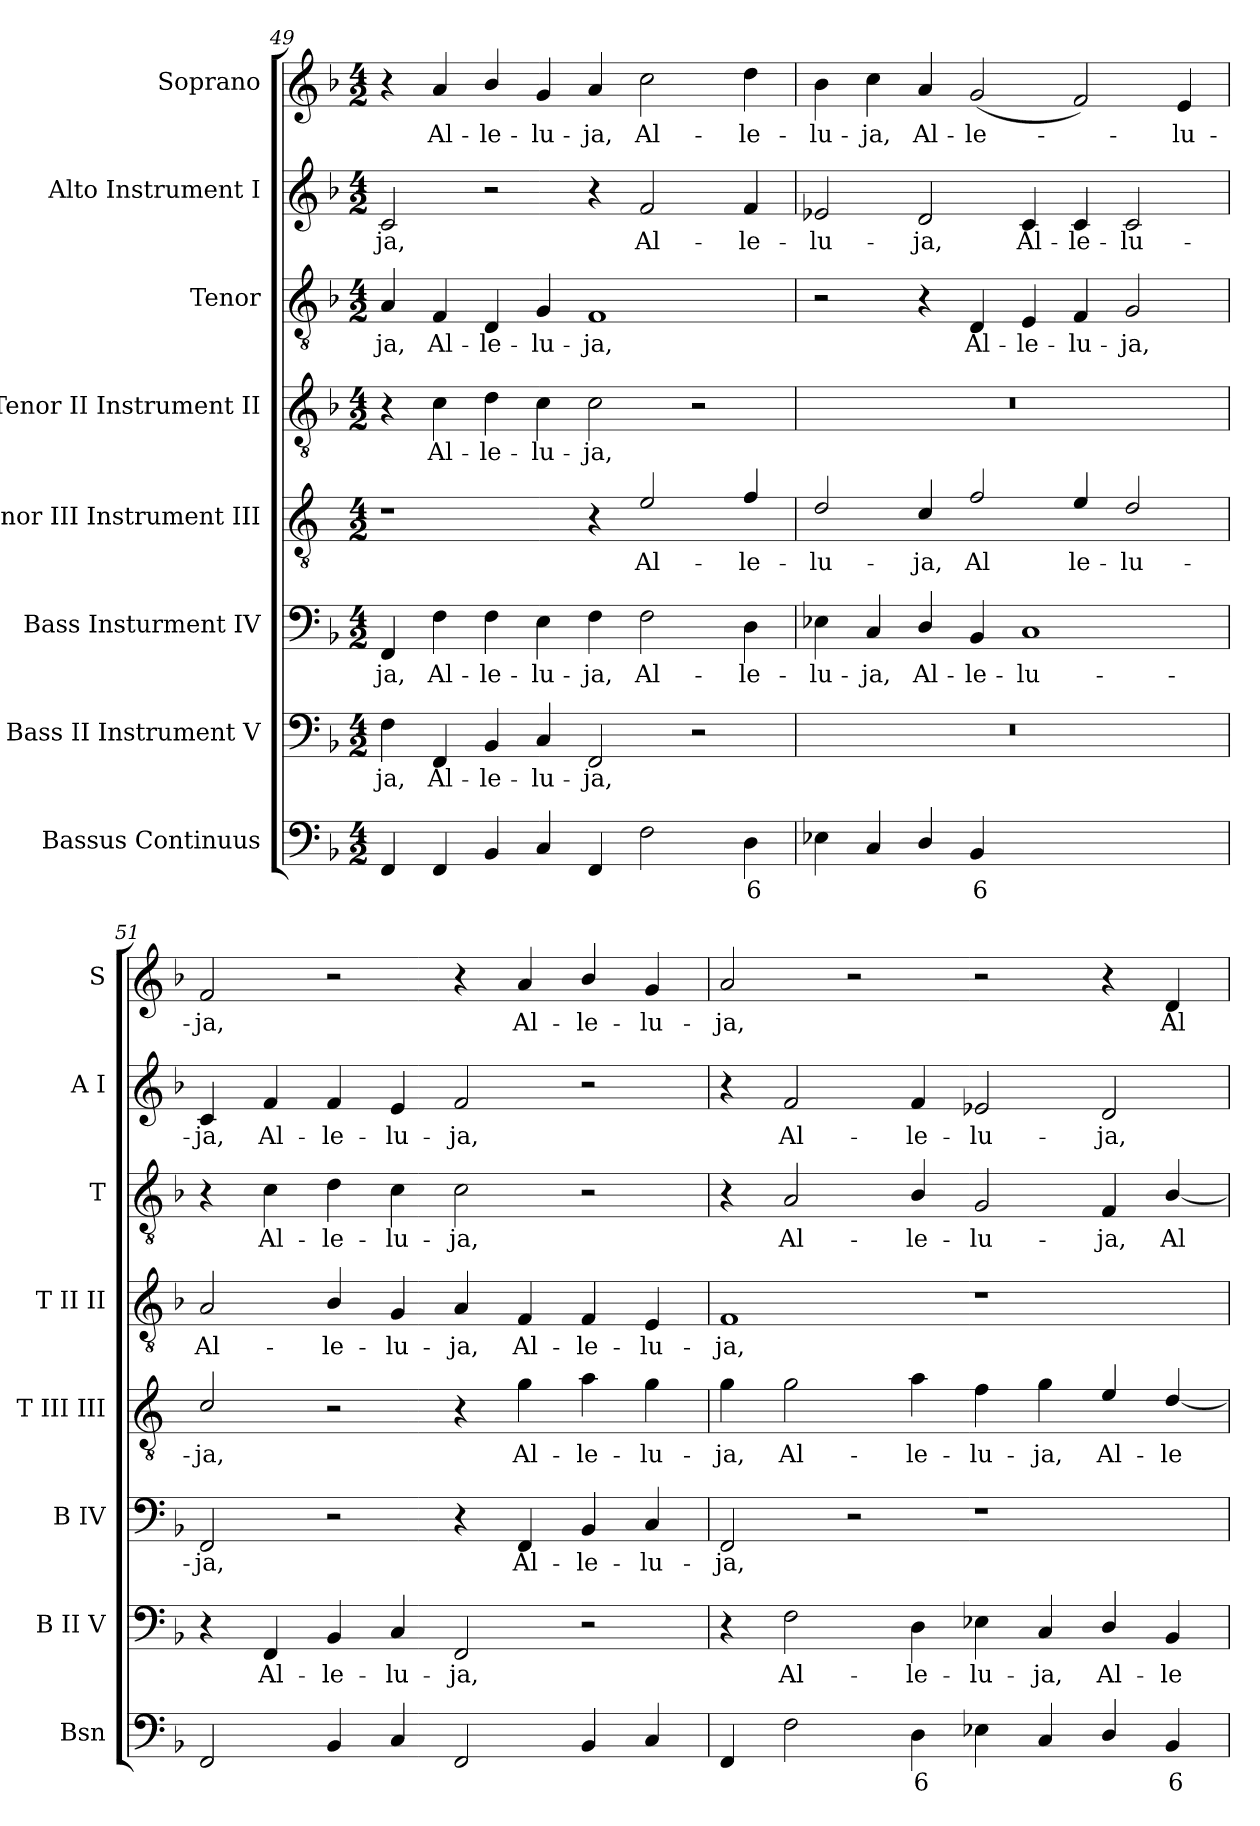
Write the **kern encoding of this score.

**kern	**text	**text	**kern	**text	**kern	**text	**kern	**text	**kern	**text	**kern	**text	**kern	**text	**kern	**text
*part8	*part8	*part8	*part7	*part7	*part6	*part6	*part5	*part5	*part4	*part4	*part3	*part3	*part2	*part2	*part1	*part1
*staff8	*staff8	*staff8	*staff7	*staff7	*staff6	*staff6	*staff5	*staff5	*staff4	*staff4	*staff3	*staff3	*staff2	*staff2	*staff1	*staff1
*I"Bassus Continuus	*	*	*I"Bass II Instrument V	*	*I"Bass Insturment IV	*	*I"Tenor III Instrument III	*	*I"Tenor II Instrument II	*	*I"Tenor	*	*I"Alto Instrument I	*	*I"Soprano	*
*I'Bsn	*	*	*I'B II V	*	*I'B IV	*	*I'T III III	*	*I'T II II	*	*I'T	*	*I'A I	*	*I'S	*
*clefF4	*	*	*clefF4	*	*clefF4	*	*clefGv2	*	*clefGv2	*	*clefGv2	*	*clefG2	*	*clefG2	*
*	*	*	*	*	*	*	*ITrd4c7	*	*	*	*	*	*	*	*	*
*k[b-]	*	*	*k[b-]	*	*k[b-]	*	*k[b-]	*	*k[b-]	*	*k[b-]	*	*k[b-]	*	*k[b-]	*
*F:	*	*	*F:	*	*F:	*	*F:	*	*F:	*	*F:	*	*F:	*	*F:	*
*M4/2	*	*	*M4/2	*	*M4/2	*	*M4/2	*	*M4/2	*	*M4/2	*	*M4/2	*	*M4/2	*
=49	=49	=49	=49	=49	=49	=49	=49	=49	=49	=49	=49	=49	=49	=49	=49	=49
!	!	!	!	!LO:LY:b	!	!LO:LY:b	!	!	!	!	!	!LO:LY:b	!	!LO:LY:b	!	!
4FF/	.	.	4F\	-ja,	4FF/	-ja,	1r	.	4r	.	4A/	-ja,	2c/	-ja,	4r	.
!	!	!	!	!LO:LY:b	!	!LO:LY:b	!	!	!	!LO:LY:b	!	!LO:LY:b	!	!	!	!LO:LY:b
4FF/	.	.	4FF/	Al-	4F\	Al-	.	.	4c\	Al-	4F/	Al-	.	.	4a/	Al-
!	!	!	!	!LO:LY:b	!	!LO:LY:b	!	!	!	!LO:LY:b	!	!LO:LY:b	!	!	!	!LO:LY:b
4BB-/	.	.	4BB-/	-le-	4F\	-le-	.	.	4d\	-le-	4D/	-le-	2r	.	4b-/	-le-
!	!	!	!	!LO:LY:b	!	!LO:LY:b	!	!	!	!LO:LY:b	!	!LO:LY:b	!	!	!	!LO:LY:b
4C/	.	.	4C/	-lu-	4E\	-lu-	.	.	4c\	-lu-	4G/	-lu-	.	.	4g/	-lu-
!	!	!	!	!LO:LY:b	!	!LO:LY:b	!	!	!	!LO:LY:b	!	!LO:LY:b	!	!	!	!LO:LY:b
4FF/	.	.	2FF/	-ja,	4F\	-ja,	4r	.	2c\	-ja,	1F	-ja,	4r	.	4a/	-ja,
!	!	!	!	!	!	!LO:LY:b	!	!LO:LY:b	!	!	!	!	!	!LO:LY:b	!	!LO:LY:b
2F\	.	.	.	.	2F\	Al-	2A/	Al-	.	.	.	.	2f/	Al-	2cc\	Al-
.	.	.	2r	.	.	.	.	.	2r	.	.	.	.	.	.	.
!	!LO:LY:b	!	!	!	!	!LO:LY:b	!	!LO:LY:b	!	!	!	!	!	!LO:LY:b	!	!LO:LY:b
4D\	6	.	.	.	4D\	-le-	4B-/	-le-	.	.	.	.	4f/	-le-	4dd\	-le-
=50	=50	=50	=50	=50	=50	=50	=50	=50	=50	=50	=50	=50	=50	=50	=50	=50
!	!	!	!	!	!	!LO:LY:b	!	!LO:LY:b	!	!	!	!	!	!LO:LY:b	!	!LO:LY:b
4E-X\	.	.	0r	.	4E-X\	-lu-	2G/	-lu-	0r	.	2r	.	2e-X/	-lu-	4b-\	-lu-
!	!	!	!	!	!	!LO:LY:b	!	!	!	!	!	!	!	!	!	!LO:LY:b
4C/	.	.	.	.	4C/	-ja,	.	.	.	.	.	.	.	.	4cc\	-ja,
!	!	!	!	!	!	!LO:LY:b	!	!LO:LY:b	!	!	!	!	!	!LO:LY:b	!	!LO:LY:b
4D/	.	.	.	.	4D/	Al-	4F/	-ja,	.	.	4r	.	2d/	-ja,	4a/	Al-
!	!LO:LY:b	!	!	!	!	!LO:LY:b	!	!LO:LY:b	!	!	!	!LO:LY:b	!	!	!	!LO:LY:b
4BB-/	6	.	.	.	4BB-/	-le-	2B-/	Al	.	.	4D/	Al-	.	.	(<2g/	-le-
!	!LO:LY:b	!LO:LY:b	!	!	!	!LO:LY:b	!	!	!	!	!	!LO:LY:b	!	!LO:LY:b	!	!
[4C/yy	7	3	.	.	1C	-lu-	.	.	.	.	4E/	-le-	4c/	Al-	.	.
!	!LO:LY:b	!LO:LY:b	!	!	!	!	!	!LO:LY:b	!	!	!	!LO:LY:b	!	!LO:LY:b	!	!
4C/yy]	6	4	.	.	.	.	4A/	le-	.	.	4F/	-lu-	4c/	-le-	2f/)	.
!	!	!LO:LY:b	!	!	!	!	!	!LO:LY:b	!	!	!	!LO:LY:b	!	!LO:LY:b	!	!
4C/yy	.	4	.	.	.	.	2G/	-lu-	.	.	2G/	-ja,	2c/	-lu-	.	.
!	!	!LO:LY:b	!	!	!	!	!	!	!	!	!	!	!	!	!	!LO:LY:b
4C/yy	.	3	.	.	.	.	.	.	.	.	.	.	.	.	4e/	lu-
=51	=51	=51	=51	=51	=51	=51	=51	=51	=51	=51	=51	=51	=51	=51	=51	=51
!	!	!	!	!	!	!LO:LY:b	!	!LO:LY:b	!	!LO:LY:b	!	!	!	!LO:LY:b	!	!LO:LY:b
2FF/	.	.	4r	.	2FF/	-ja,	2F/	-ja,	2A/	Al-	4r	.	4c/	-ja,	2f/	-ja,
!	!	!	!	!LO:LY:b	!	!	!	!	!	!	!	!LO:LY:b	!	!LO:LY:b	!	!
.	.	.	4FF/	Al-	.	.	.	.	.	.	4c\	Al-	4f/	Al-	.	.
!	!	!	!	!LO:LY:b	!	!	!	!	!	!LO:LY:b	!	!LO:LY:b	!	!LO:LY:b	!	!
4BB-/	.	.	4BB-/	-le-	2r	.	2r	.	4B-/	-le-	4d\	-le-	4f/	-le-	2r	.
!	!	!	!	!LO:LY:b	!	!	!	!	!	!LO:LY:b	!	!LO:LY:b	!	!LO:LY:b	!	!
4C/	.	.	4C/	-lu-	.	.	.	.	4G/	-lu-	4c\	-lu-	4e/	-lu-	.	.
!	!	!	!	!LO:LY:b	!	!	!	!	!	!LO:LY:b	!	!LO:LY:b	!	!LO:LY:b	!	!
2FF/	.	.	2FF/	-ja,	4r	.	4r	.	4A/	-ja,	2c\	-ja,	2f/	-ja,	4r	.
!	!	!	!	!	!	!LO:LY:b	!	!LO:LY:b	!	!LO:LY:b	!	!	!	!	!	!LO:LY:b
.	.	.	.	.	4FF/	Al-	4c\	Al-	4F/	Al-	.	.	.	.	4a/	Al-
!	!	!	!	!	!	!LO:LY:b	!	!LO:LY:b	!	!LO:LY:b	!	!	!	!	!	!LO:LY:b
4BB-/	.	.	2r	.	4BB-/	-le-	4d\	-le-	4F/	-le-	2r	.	2r	.	4b-/	-le-
!	!	!	!	!	!	!LO:LY:b	!	!LO:LY:b	!	!LO:LY:b	!	!	!	!	!	!LO:LY:b
4C/	.	.	.	.	4C/	-lu-	4c\	-lu-	4E/	-lu-	.	.	.	.	4g/	-lu-
!!LO:LB:g=z
=52	=52	=52	=52	=52	=52	=52	=52	=52	=52	=52	=52	=52	=52	=52	=52	=52
!	!	!	!	!	!	!LO:LY:b	!	!LO:LY:b	!	!LO:LY:b	!	!	!	!	!	!LO:LY:b
4FF/	.	.	4r	.	2FF/	-ja,	4c\	-ja,	1F	-ja,	4r	.	4r	.	2a/	-ja,
!	!	!	!	!LO:LY:b	!	!	!	!LO:LY:b	!	!	!	!LO:LY:b	!	!LO:LY:b	!	!
2F\	.	.	2F\	Al-	.	.	2c\	Al-	.	.	2A/	Al-	2f/	Al-	.	.
.	.	.	.	.	2r	.	.	.	.	.	.	.	.	.	2r	.
!	!LO:LY:b	!	!	!LO:LY:b	!	!	!	!LO:LY:b	!	!	!	!LO:LY:b	!	!LO:LY:b	!	!
4D\	6	.	4D\	-le-	.	.	4d\	-le-	.	.	4B-/	-le-	4f/	-le-	.	.
!	!	!	!	!LO:LY:b	!	!	!	!LO:LY:b	!	!	!	!LO:LY:b	!	!LO:LY:b	!	!
4E-X\	.	.	4E-X\	-lu-	1r	.	4B-\	-lu-	1r	.	2G/	-lu-	2e-X/	-lu-	2r	.
!	!	!	!	!LO:LY:b	!	!	!	!LO:LY:b	!	!	!	!	!	!	!	!
4C/	.	.	4C/	-ja,	.	.	4c\	-ja,	.	.	.	.	.	.	.	.
!	!	!	!	!LO:LY:b	!	!	!	!LO:LY:b	!	!	!	!LO:LY:b	!	!LO:LY:b	!	!
4D/	.	.	4D/	Al-	.	.	4A/	Al-	.	.	4F/	-ja,	2d/	-ja,	4r	.
!	!LO:LY:b	!	!	!LO:LY:b	!	!	!	!LO:LY:b	!	!	!	!LO:LY:b	!	!	!	!LO:LY:b
4BB-/	6	.	4BB-/	-le-	.	.	[4G/	-le-	.	.	[4B-/	Al-	.	.	4d/	Al-
=	=	=	=	=	=	=	=	=	=	=	=	=	=	=	=	=
*-	*-	*-	*-	*-	*-	*-	*-	*-	*-	*-	*-	*-	*-	*-	*-	*-
